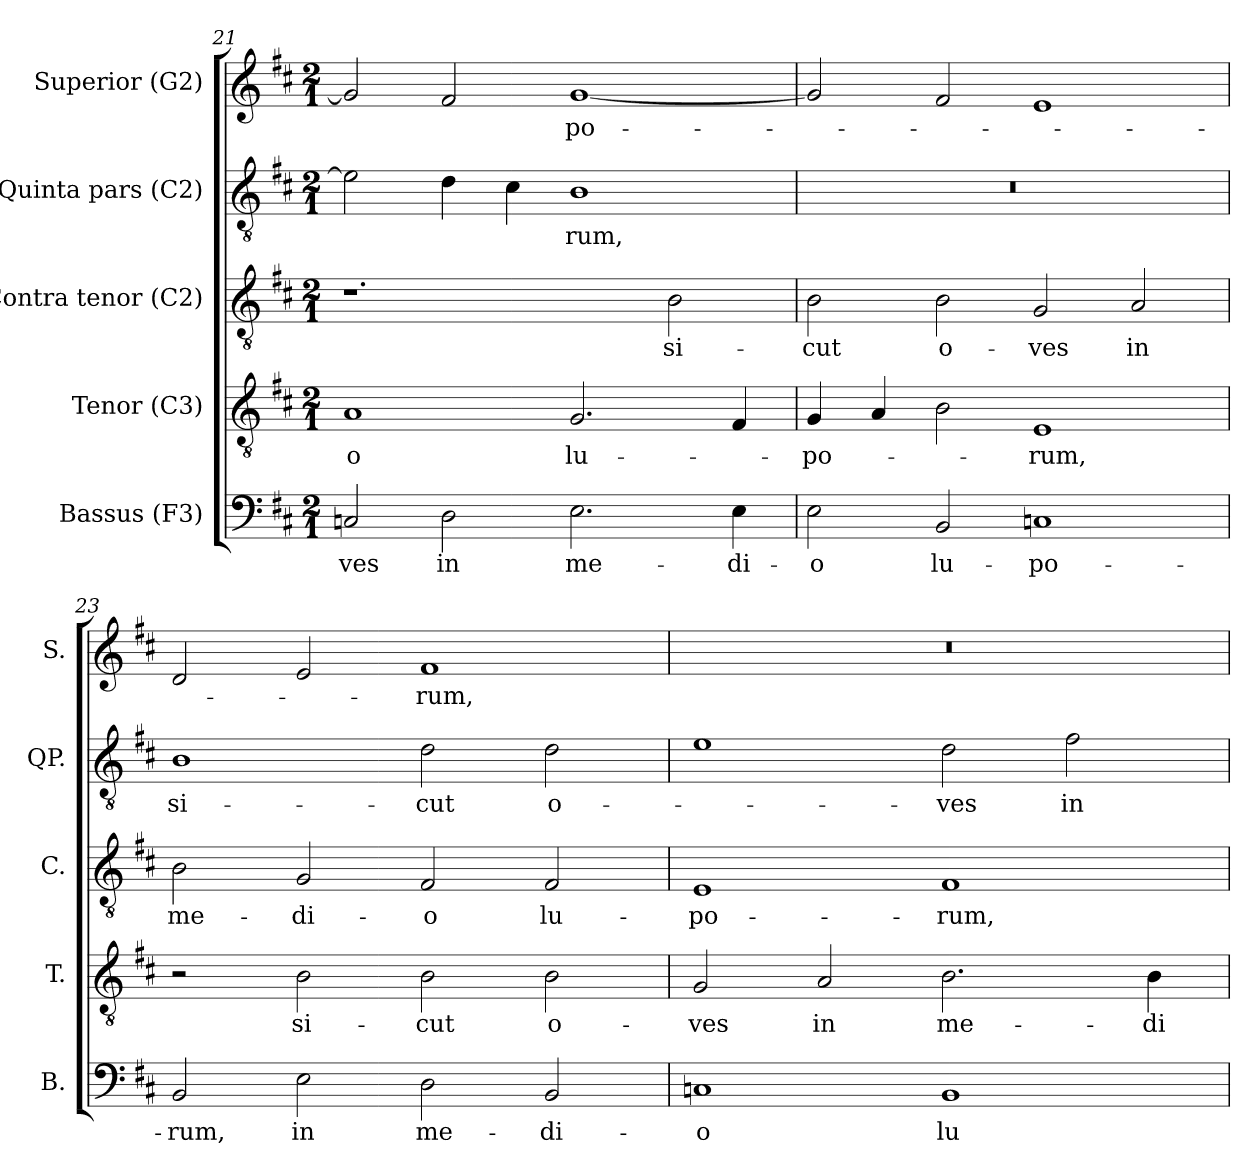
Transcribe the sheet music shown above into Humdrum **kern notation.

**kern	**text	**kern	**text	**kern	**text	**kern	**text	**kern	**text
*part5	*part5	*part4	*part4	*part3	*part3	*part2	*part2	*part1	*part1
*staff5	*staff5	*staff4	*staff4	*staff3	*staff3	*staff2	*staff2	*staff1	*staff1
*I"Bassus (F3)	*	*I"Tenor (C3)	*	*I"Contra tenor (C2)	*	*I"Quinta pars (C2)	*	*I"Superior (G2)	*
*I'B.	*	*I'T.	*	*I'C.	*	*I'QP.	*	*I'S.	*
!!LO:LB:g=z
*clefF4	*	*clefGv2	*	*clefGv2	*	*clefGv2	*	*clefG2	*
*	*	*ITrd7c12	*	*ITrd7c12	*	*ITrd7c12	*	*	*
*k[f#c#]	*	*k[f#c#]	*	*k[f#c#]	*	*k[f#c#]	*	*k[f#c#]	*
*D:	*	*D:	*	*D:	*	*D:	*	*D:	*
*M2/1	*	*M2/1	*	*M2/1	*	*M2/1	*	*M2/1	*
=21	=21	=21	=21	=21	=21	=21	=21	=21	=21
!	!LO:LY:b:color=#000000	!	!	!	!	!	!	!	!
!	!	!	!LO:LY:b:color=#000000	!	!	!	!	!	!
2Cni/	-ves	1AAi	-o	1.r	.	2Ei\]	.	2gi/]	.
!	!LO:LY:b:color=#000000	!	!	!	!	!	!	!	!
2Di\	in	.	.	.	.	4Di\	.	2f#i/	.
.	.	.	.	.	.	4C#i\	.	.	.
!	!LO:LY:b:color=#000000	!	!	!	!	!	!	!	!
!	!	!	!LO:LY:b:color=#000000	!	!	!	!	!	!
!	!	!	!	!	!	!	!LO:LY:b:color=#000000	!	!
!	!	!	!	!	!	!	!	!	!LO:LY:b:color=#000000
2.Ei\	me-	2.GGi/	lu-	.	.	1BBi	-rum,	[1gi	-po-
!	!	!	!	!	!LO:LY:b:color=#000000	!	!	!	!
.	.	.	.	2BBi\	si-	.	.	.	.
!	!LO:LY:b:color=#000000	!	!	!	!	!	!	!	!
4Ei\	-di-	4FF#i/	.	.	.	.	.	.	.
=22	=22	=22	=22	=22	=22	=22	=22	=22	=22
!	!LO:LY:b:color=#000000	!	!	!	!	!	!	!	!
!	!	!	!LO:LY:b:color=#000000	!	!	!	!	!	!
!	!	!	!	!	!LO:LY:b:color=#000000	!LO:N:vis=1	!	!	!
2Ei\	-o	4GGi/	-po-	2BBi\	-cut	0r	.	2gi/]	.
.	.	4AAi/	.	.	.	.	.	.	.
!	!LO:LY:b:color=#000000	!	!	!	!	!	!	!	!
!	!	!	!	!	!LO:LY:b:color=#000000	!	!	!	!
2BBi/	lu-	2BBi\	.	2BBi\	o-	.	.	2f#i/	.
!	!LO:LY:b:color=#000000	!	!	!	!	!	!	!	!
!	!	!	!LO:LY:b:color=#000000	!	!	!	!	!	!
!	!	!	!	!	!LO:LY:b:color=#000000	!	!	!	!
1Cni	-po-	1EEi	-rum,	2GGi/	-ves	.	.	1ei	.
!	!	!	!	!	!LO:LY:b:color=#000000	!	!	!	!
.	.	.	.	2AAi/	in	.	.	.	.
=23	=23	=23	=23	=23	=23	=23	=23	=23	=23
!	!LO:LY:b:color=#000000	!	!	!	!	!	!	!	!
!	!	!	!	!	!LO:LY:b:color=#000000	!	!	!	!
!	!	!	!	!	!	!	!LO:LY:b:color=#000000	!	!
2BBi/	-rum,	2r	.	2BBi\	me-	1BBi	si-	2di/	.
!	!LO:LY:b:color=#000000	!	!	!	!	!	!	!	!
!	!	!	!LO:LY:b:color=#000000	!	!	!	!	!	!
!	!	!	!	!	!LO:LY:b:color=#000000	!	!	!	!
2Ei\	in	2BBi\	si-	2GGi/	-di-	.	.	2ei/	.
!	!LO:LY:b:color=#000000	!	!	!	!	!	!	!	!
!	!	!	!LO:LY:b:color=#000000	!	!	!	!	!	!
!	!	!	!	!	!LO:LY:b:color=#000000	!	!	!	!
!	!	!	!	!	!	!	!LO:LY:b:color=#000000	!	!
!	!	!	!	!	!	!	!	!	!LO:LY:b:color=#000000
2Di\	me-	2BBi\	-cut	2FF#i/	-o	2Di\	-cut	1f#i	-rum,
!	!LO:LY:b:color=#000000	!	!	!	!	!	!	!	!
!	!	!	!LO:LY:b:color=#000000	!	!	!	!	!	!
!	!	!	!	!	!LO:LY:b:color=#000000	!	!	!	!
!	!	!	!	!	!	!	!LO:LY:b:color=#000000	!	!
2BBi/	-di-	2BBi\	o-	2FF#i/	lu-	2Di\	o-	.	.
=24	=24	=24	=24	=24	=24	=24	=24	=24	=24
!	!LO:LY:b:color=#000000	!	!	!	!	!	!	!	!
!	!	!	!LO:LY:b:color=#000000	!	!	!	!	!	!
!	!	!	!	!	!LO:LY:b:color=#000000	!	!	!LO:N:vis=1	!
1Cni	-o	2GGi/	-ves	1EEi	-po-	1Ei	.	0r	.
!	!	!	!LO:LY:b:color=#000000	!	!	!	!	!	!
.	.	2AAi/	in	.	.	.	.	.	.
!	!LO:LY:b:color=#000000	!	!	!	!	!	!	!	!
!	!	!	!LO:LY:b:color=#000000	!	!	!	!	!	!
!	!	!	!	!	!LO:LY:b:color=#000000	!	!	!	!
!	!	!	!	!	!	!	!LO:LY:b:color=#000000	!	!
1BBi	lu-	2.BBi\	me-	1FF#i	-rum,	2Di\	-ves	.	.
!	!	!	!	!	!	!	!LO:LY:b:color=#000000	!	!
.	.	.	.	.	.	2F#i\	in	.	.
!	!	!	!LO:LY:b:color=#000000	!	!	!	!	!	!
.	.	4BBi\	-di-	.	.	.	.	.	.
=	=	=	=	=	=	=	=	=	=
*-	*-	*-	*-	*-	*-	*-	*-	*-	*-
